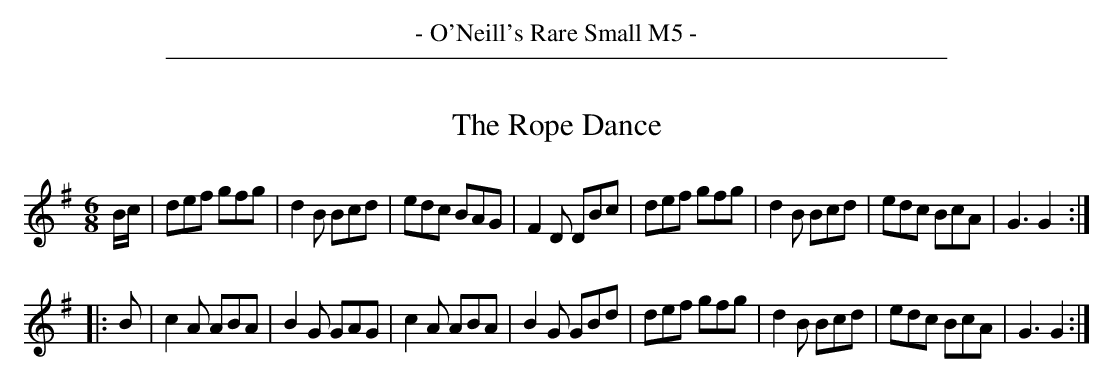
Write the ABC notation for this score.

X:1
T: The Rope Dance
M: 6/8
L: 1/8
K: G
B/c/ |\
def gfg | d2B Bcd | edc BAG | F2D DBc |\
def gfg | d2B Bcd | edc BcA | G3 G2 ::
B |\
c2A ABA | B2G GAG | c2A ABA | B2G GBd |\
def gfg | d2B Bcd | edc BcA | G3 G2 :|
